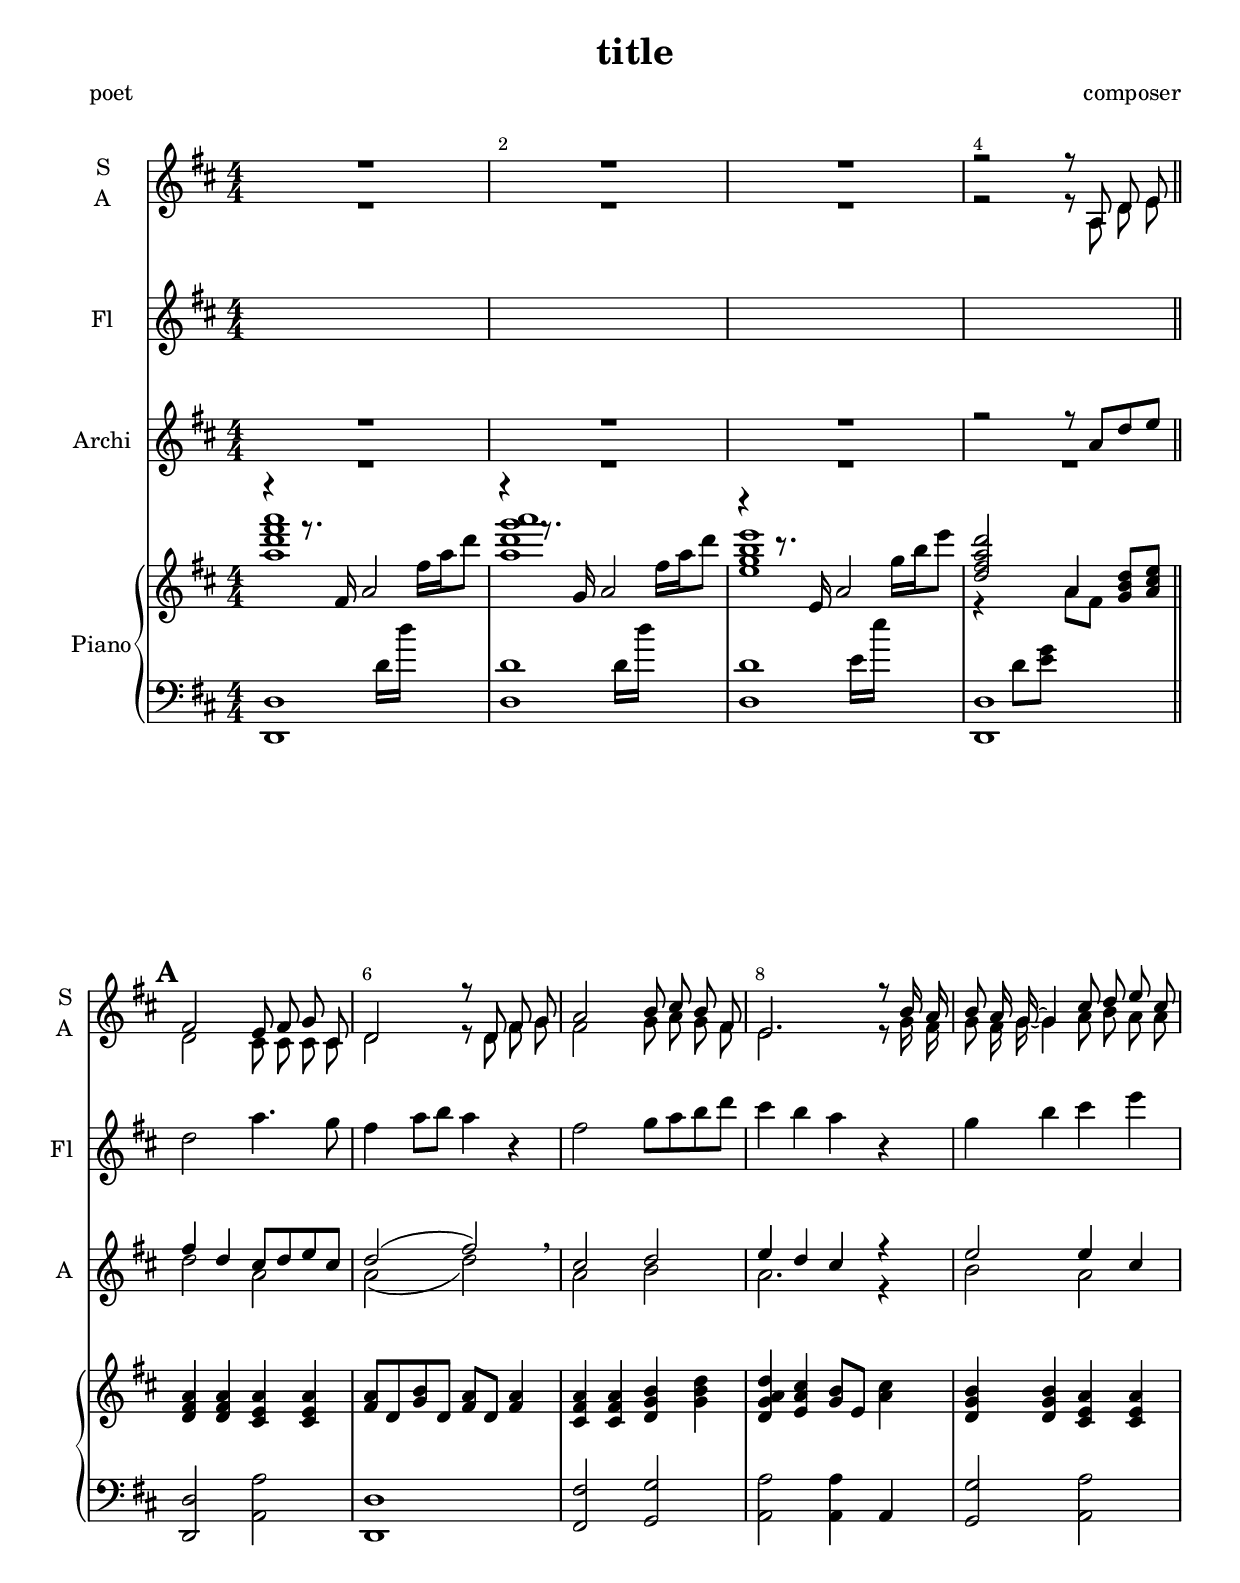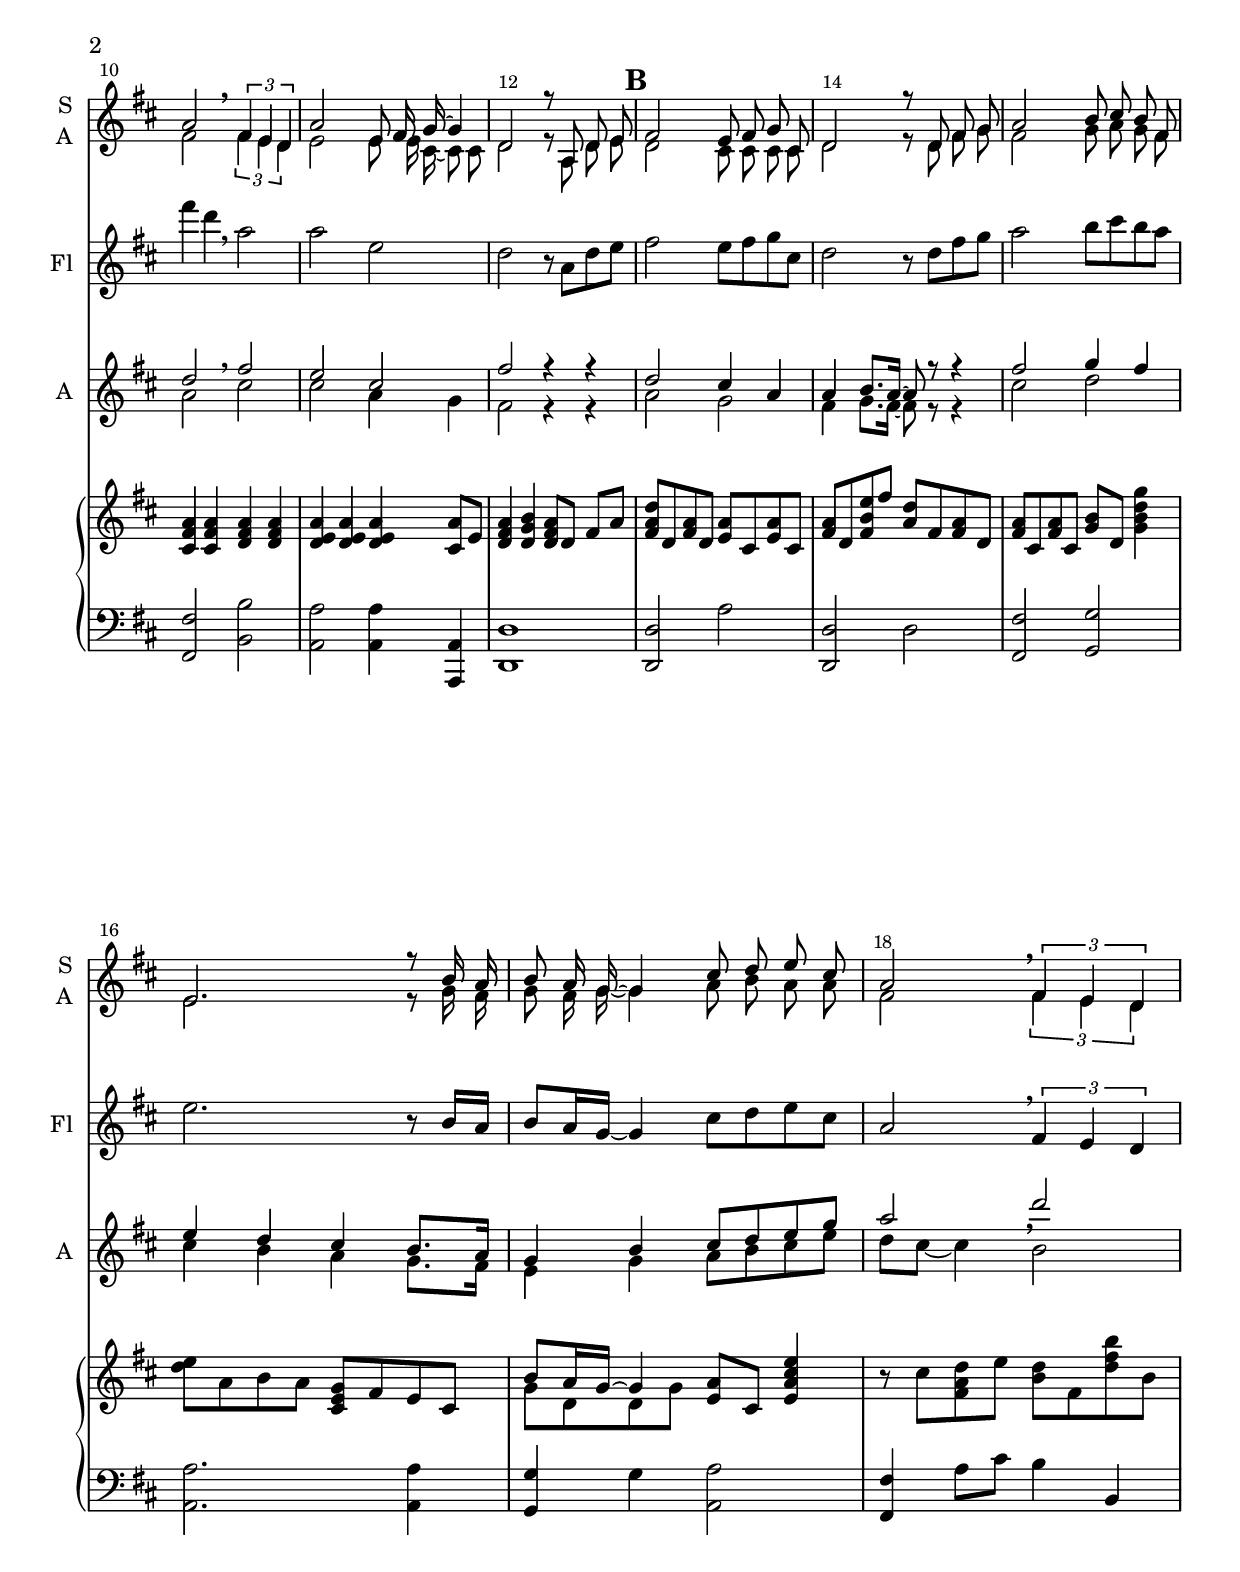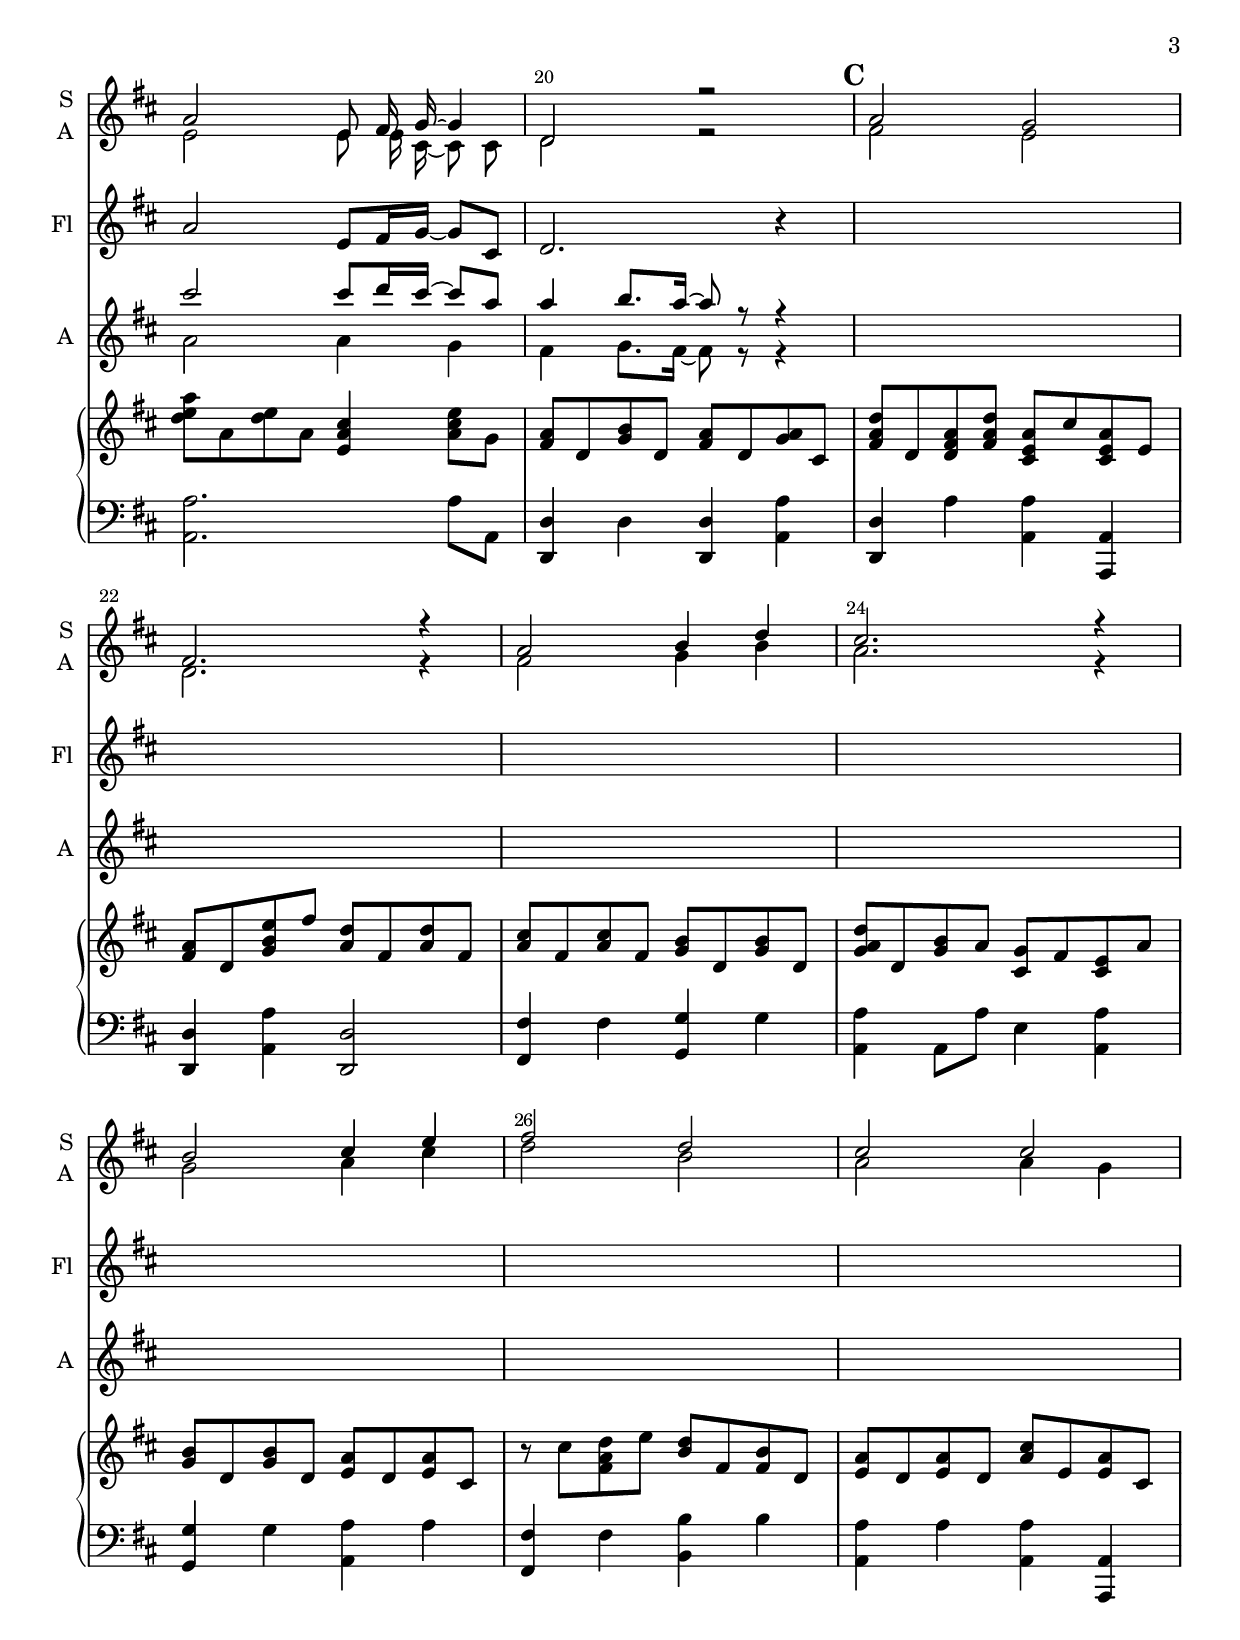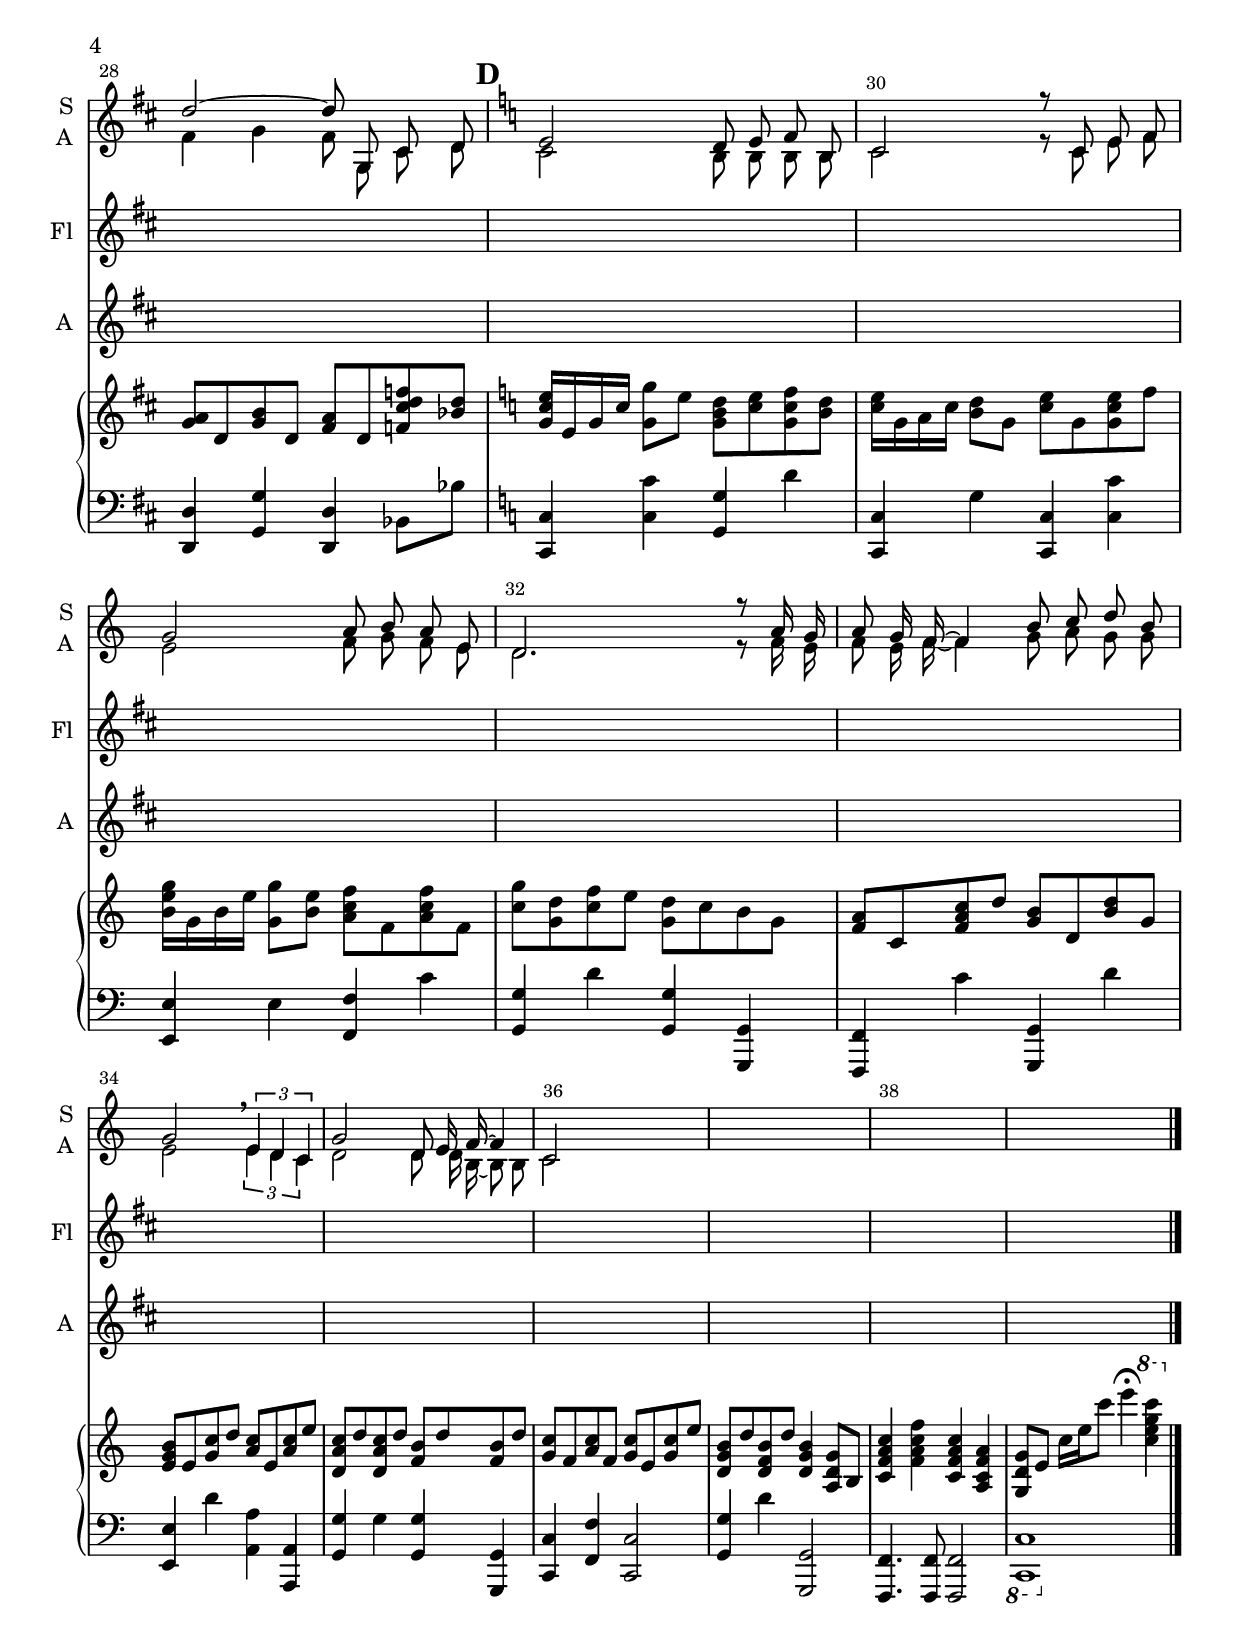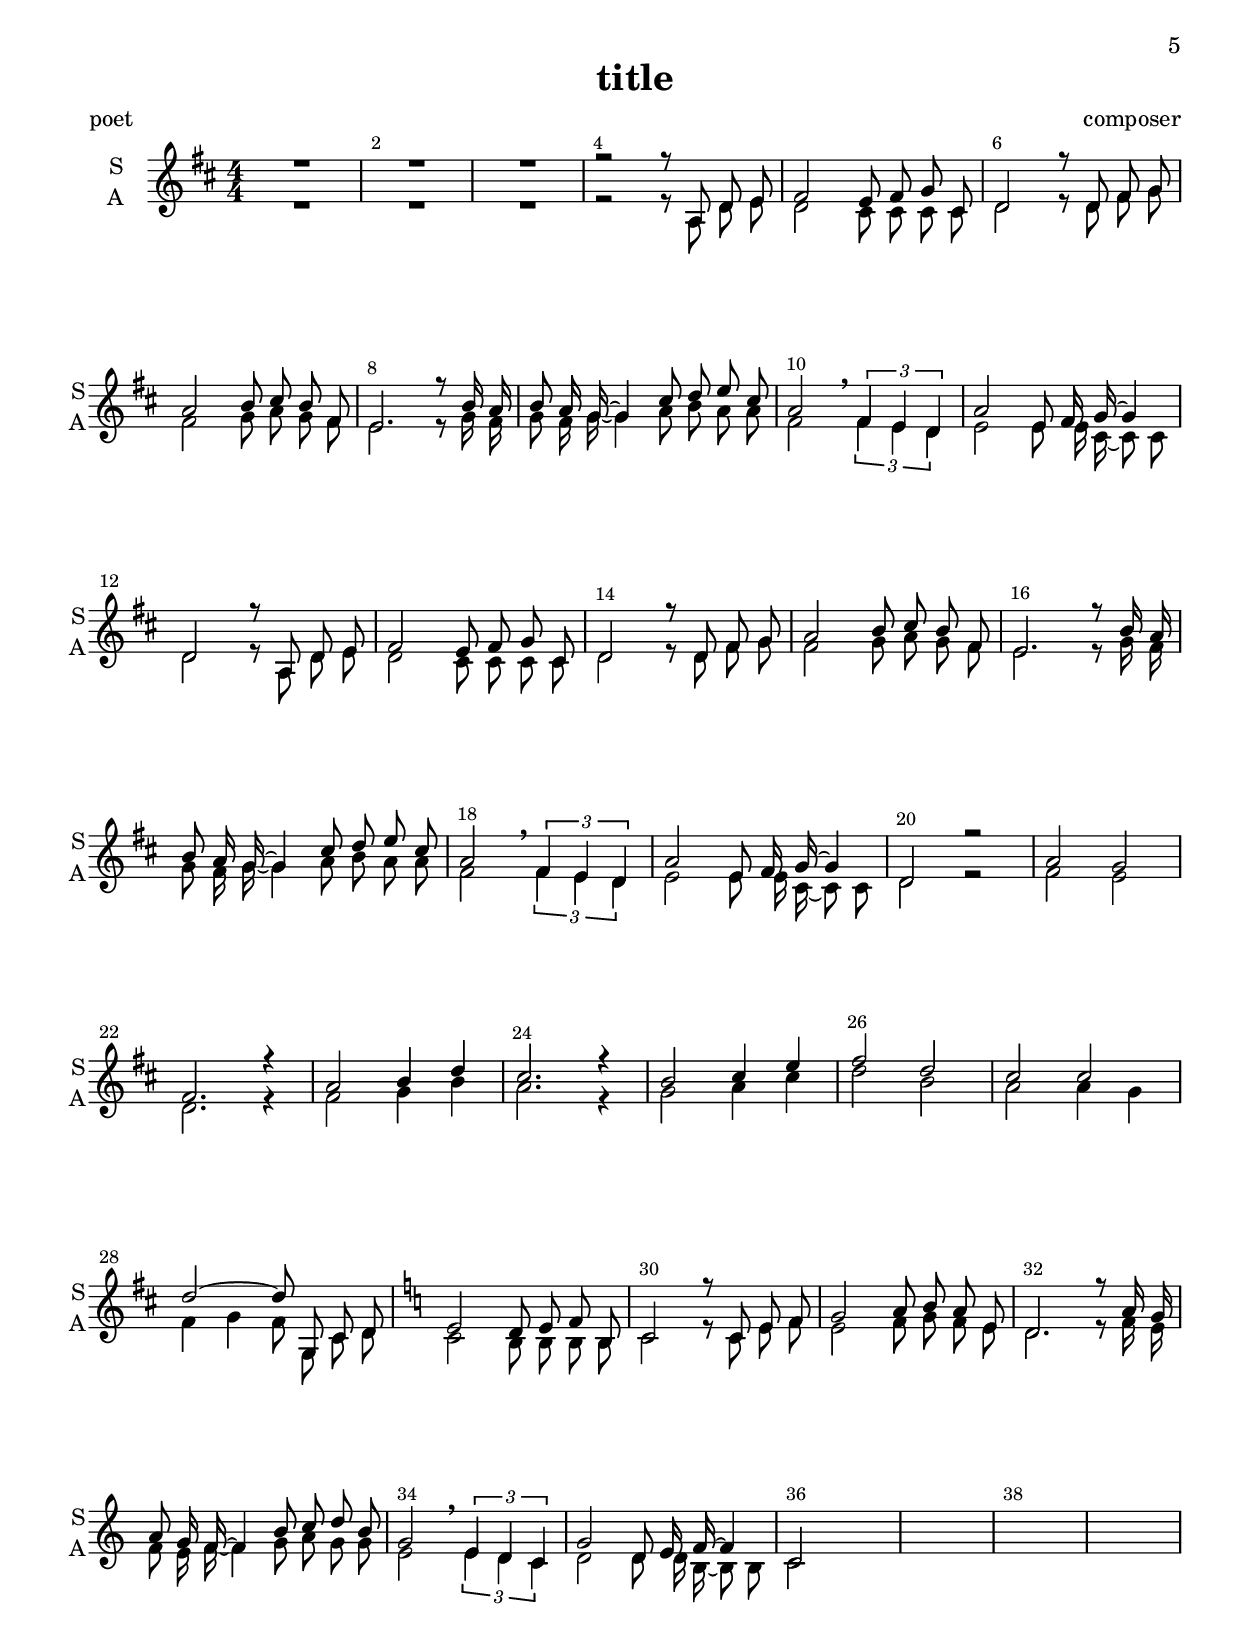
\version "2.18.2"

% закомментируйте строку ниже, чтобы получался pdf с навигацией
%#(ly:set-option 'point-and-click #f)
#(ly:set-option 'midi-extension "mid")
#(set-default-paper-size "a4")
%#(set-global-staff-size 16)

%make visible number of every 2-nd bar
secondbar = {
  \override Score.BarNumber.break-visibility = #end-of-line-invisible
  \override Score.BarNumber.X-offset = #1
  \override Score.BarNumber.self-alignment-X = #LEFT
  \set Score.barNumberVisibility = #(every-nth-bar-number-visible 2)
    \set Score.markFormatter = #format-mark-box-numbers
}

%use this as temporary line break
abr = { \break }

% uncommend next line when finished
abr = {}

\header {
  title = "title"
  composer = "composer"
  %arranger = "arranger"
  poet = "poet"
  % Удалить строку версии LilyPond 
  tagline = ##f
}

\paper {
  top-margin = 15
  left-margin = 15
  right-margin = 10
  bottom-margin = 15
  indent = 10
  %ragged-bottom = ##t
  ragged-last-bottom = ##f
}

global = {
 
  \time 4/4
  \numericTimeSignature
    \set Score.markFormatter = #format-mark-box-numbers
      \override Score.BarNumber.break-visibility = #end-of-line-invisible
  \override Score.BarNumber.X-offset = #1
  \override Score.BarNumber.self-alignment-X = #LEFT
  \set Score.barNumberVisibility = #(every-nth-bar-number-visible 2)
}

abr = { \break }
%abr = {}

scoreVoice = \relative c'' {
  \global
   \key b \major
  \dynamicUp
  \autoBeamOff
%  \tempo "Andantino"
  R1*4
  \mark \default
  dis2 cis8[ dis] e[ ais,] |
  b2. dis8[ e] |
  fis2 gis8[ ais] gis[ dis] |
  cis2. r8 gis'16[ fis] |
  gis8[ fis16 e]~ e4 ais8[ b] cis[ ais] | \abr
  
  fis2 \tuplet 3/2 { dis4 cis b} |
  fis'2 cis8[ dis16 e~] e8[ ais,] |
  b2. r8 cis8 |
  \mark \default 
  dis2 cis8[ dis] e[ ais,] |
  b2. dis8[ e] |
  fis2 <gis b>8[ <ais cis>] <gis b>[ <dis gis>] | \abr
  
  fis2. r8 gis16[ fis] |
  gis2 ais8[ b] cis[ ais] |
  <fis dis>2 dis4 cis8[ b] |
  fis'2 cis8[ dis16 e~] e8[ ais,16 b~] |
  b2~ b8[ cis] dis[ cis] |
  \mark \default
  dis2 cis8[ dis] e[ ais,] | \abr
  
  b2. dis8[ e] |
  fis2 gis8[ ais] gis[ dis] |
  cis2. r8 gis'16[ fis] |
  gis8[ fis16 e~] e4 ais8[ b] cis[ ais] |
  fis2 \tuplet 3/2 { dis4 cis b } |
  fis'2 cis8[ dis16 e~] e8[ ais,16 b~] | \abr
  
  b2. r4 |
  \mark \default 
  \key c\major <c c'>2 <b b'> |
  <c c'>2 r4 r |
  b'2 <a c>8[ <b d>] <a c>[ <e c>] |
  g2. r8 a16[ g] |
  a8[ g16 f~] f4 b8[ c] d[ b] | \abr
  
  g2 \tuplet 3/2 { e4 d c } |
  g'2 d8[ e16 f~] f8[ b,16 c~] |
  c2~ c8[ d] e[ c] |
  g'2 f8[ e16 f~] f8[ b,16 c~] |
  c1~ |
  c
}

sone = \relative c' {
  
  fis2 e8 fis g cis, |
  d2 r8 d fis g |
  a2 b8 cis b fis |
  e2. r8 b'16 a |
  b8 a16 g~ g4 cis8 d e cis |
  a2 \breathe \tuplet 3/2 { fis4 e d } |
  a'2 e8 fis16 g~ g4 |
  d2
}

sthree = \relative c'' {
  a2 g |
  fis2. r4 |
  a2 b4 d |
  cis2. r4 |
  b2 cis4 e |
  fis2 d |
  cis cis |
  d2~ d8
}

sopvoice = \relative c' {
  \global
   \key d \major
  \dynamicUp
  \autoBeamOff
%  \tempo "Andantino"
  R1*3
  r2 r8
  a8 d e \sone r8
  a,8 d e\sone r2
  \sthree 
  g,8 cis d \key c\major \transpose d c \sone 
  s2
  s1*3
}


aone = \relative c' {
  
  d2 cis8 cis cis cis |
  d2 r8 d8 fis g |
  fis2 g8 a g fis |
  e2. r8 g16 fis |
  g8 fis16 g~ g4 a8 b a a |
  fis2 \breathe \tuplet 3/2 { fis4 e d } |
  e2 e8 e16 cis~ cis8 cis |
  d2 
}

athree = \relative c' {
  fis2 e |
  d2. r4 |
  fis2 g4 b |
  a2. r4 |
  g2 a4 cis |
  d2 b |
  a2 a4 g |
  fis g fis8
}

altvoice = \relative c' {
  \global
   \key d \major
  \dynamicUp
  \autoBeamOff
%  \tempo "Andantino"
  R1*3
  r2 r8
  a8 d e \aone r8
  a,8 d e \aone r2
  \athree
  g,8 cis d \key c\major \transpose d c \aone

}

scoreVoiceL = \lyricmode {
  
}

scoreVoiceLL = \lyricmode {
 
}

scoreVoiceLLL = \lyricmode {
 
}

scoreVoicePart = \new Staff \with {
 % instrumentName = "Voice"
  midiInstrument = "voice oohs"
  \consists "Ambitus_engraver"
} { \scoreVoice }
\addlyrics { \scoreVoiceL }
\addlyrics { \scoreVoiceLL }
\addlyrics { \scoreVoiceLLL }

U = { \change Staff = right }
D = { \change Staff = left }

righttrans = \relative c''' {
  \key b \major
  \dynamicNeutral
  << \voiceOne <fis b dis fis>1 \new Voice { \voiceThree r4 r8. dis,16 fis2 } \new Voice { \voiceTwo s2 s8 \D b,16[ b'] \U dis[ fis b8] } >>
  << \voiceOne <fis b e fis>1 \new Voice { \voiceThree r4 r8. e,16 fis2 } \new Voice { \voiceTwo s2 s8 \D b,16[ b'] \U dis[ fis b8] } >>
  << \voiceOne <cis, e gis cis>1 \new Voice { \voiceThree r4 r8. cis,16 fis2 } \new Voice { \voiceTwo s2 s8 \D cis16[ cis'] \U e[ gis cis8] } >>
  << { <b, dis fis b>2 fis4 <b gis e>8[ <cis ais fis>]} \\ { \voiceTwo r4 \D b,8[ <cis e>] \U fis8[ dis] } >>
  \bar "||" \abr
  
  \oneVoice \mark \default <b dis fis>4 q <ais cis fis> q |
  <dis fis>8 b <e gis> b <dis fis> b <dis fis>4 |
  <fis dis ais>4 q <gis e b> <b gis e> |
  <b fis e b> <ais fis cis> <gis e>8 cis, <fis ais>4 |
  <gis e b> q <fis cis ais> q | \abr
  
  <fis dis ais> q <fis dis b> q |
  <fis cis b> q q <fis ais,>8 cis |
  <fis dis b>4 <gis e b> <fis dis b>8[ b,] dis[ fis] |
  \mark \default <fis dis b'>8 b, <fis' dis> b, <fis' cis> ais, <fis' cis> ais,
  <fis' dis> b, <dis gis cis> dis' <b fis> dis, <fis dis> b, |
  <dis fis> ais <dis fis> ais <e' gis> b <e gis b e>4 | \abr
  
  <b' cis>8 fis gis fis <e cis ais> dis cis ais |
  << { gis'8 fis16 e~ e4 } \\ { e8 b b e } >> <cis fis> ais <cis fis ais cis>4 |
  r8 ais' <b fis dis> cis <b gis> dis, <b' dis gis> gis |
  <b cis fis>8 fis <b cis> fis <cis fis ais>4 <fis ais cis>8 e |
  <fis dis> b, <gis' e> b, <dis fis> b <e fis> ais, |
  \mark \default <dis fis b> b <b dis fis> <dis fis b> <fis cis ais> ais <fis cis ais> cis | \abr
  
  <dis fis> b <e gis cis> dis' <b fis> dis, <b' fis> dis, |
  <fis ais> dis <fis ais> dis <e gis> b <e gis> b |
  <e fis b>  b <e gis> fis <e ais,> dis <cis ais> fis |
  <e gis> b <e gis> b <cis fis> b <cis fis> ais |
  r8 ais' <b fis dis> cis <b gis>8 dis, <gis dis> b, |
  <cis fis>8 b <cis fis> b <fis' ais> cis <cis fis> ais | \abr
  
  <fis' e> b, <e gis> b <dis fis> b <d ais' b d> <g b> |
}

scoreInstrRight = \relative c'' {
  \global
   \transpose b d \righttrans
   
  \mark \default \key c\major <g c e>16 e g c <g g'>8 e' <d b g> <e c> <f c g> <d b> |
  <e c>16 g, a c <d b>8 g, <c e> g <g c e> f' |
  <g e b>16 g, b e <g g,>8 <e b> <f c a> f, <f' c a> f, |
  <g' c,> <d g,> <c f> e <d g,> c b g |
  <f a> c <f a c> d' <g, b> d < b' d> g | \abr
  
  <e g b> e <g c> d' <c a> e, <a c> e'|
  <c a d,>8 d <c a d,> d <b f> d <b f> d |
  <c g> f, <a c> f <g c> e <g c> e' |
  <b g d> d <b f d> d <b g d>4 <g d a>8 b, |
  <c f a c> 4 <f a c f> <c' a f c> <a f c a> |
  <g d g,>8 e c'16 e c'8 e4\fermata \ottava 1 <c' g e c> \bar "|."
  
  
}

lefttrans = \relative c' { \key b \major
  \dynamicUp
  <b b,>1 |
  <b b'> |
  <b b'> |
  <b b,> | \abr
  
  <b b,>2 <fis fis'> |
  <b b,>1 |
  <dis dis,>2 <e e,> |
  <fis fis,> <fis fis,>4 fis, |
  <e' e,>2 <fis fis,> | \abr
  
  <dis dis,> <gis gis,> |
  <fis fis,> <fis fis,>4 <fis, fis,> |
  <b b,>1 |
  <b b,>2 fis' |
  <b, b,> b |
  <dis dis,> <e e,>2 | \abr
  
  <fis fis,>2. q4 |
  <e e,>4 e <fis fis,>2 |
  <dis dis,>4 fis8[ ais] gis4 gis, |
  <fis' fis,>2. fis8[ fis,] |
  <b b,>4 b <b b,> <fis fis'> |
  <b b,> fis' <fis fis,> <fis, fis,> | \abr
  
  <b b,> <fis fis'> <b b,>2 |
  <dis dis,>4 dis <e e,> e |
  <fis fis,> fis,8[ fis'] cis4 <fis fis,> |
  <e e,>4 e <fis fis,> fis |
  <dis dis,>4 dis <gis gis,> gis |
  <fis, fis'> fis' <fis fis,> <fis, fis,> | \abr
  
  <b b,>4 <e e,> <b b,> g8[ g'] |
   }

scoreInstrLeft = \relative c {
  \global
   \transpose b d \lefttrans
  \key c\major <c c,>4 <c c'> <g g'> d'' |
  <c, c,> g' <c, c,> <c c'> |
  <e e,> e <f f,> c' |
  <g g,> d' <g, g,>4 <g, g,> |
  <f, f'> c''' <g, g,> d'' | \abr
  
  <e, e,> d' <a a,> <a, a,> |
  <g g'>4 g' <g, g'> <g g,> |
  <c c,> <f f,> <c c,>2 |
  <g g'>4 d'' <g,, g,>2 |
  <f f,>4. q8 q2 |
  \ottava -1 <c c,>1
  
}


flone = \relative c'' {
  d2 a'4. g8 |
  fis4 a8 b a4 r |
  fis2 g8 a b d |
  cis4 b a r |
  g b cis e |
  fis d \breathe a2 |
  a e |
  d r8
}

fltwo = \relative c'' {
  a8 d e |
  fis2 e8 fis g cis, |
  d2 r8 d fis g |
  a2 b8 cis b a |
  e2. r8 b16 a |
  b8 a16 g~ g4 cis8 d e cis |
  a2 \breathe \tuplet 3/2 { fis4 e d } |
  a'2 e8 fis16 g~ g8 cis, |
  d2. r4
}

flpart = \relative c {
  \global
  \key d\major
  s1*4
  \flone
  \fltwo
  
  s1*19
}

flscore = \new Staff \with {
  instrumentName = "Fl"
  shortInstrumentName = "Fl"
  midiInstrument = "flute"
} {
  \flpart
}


vloneup = \relative c'' {
  r2 r8 a d e |
  fis4 d cis8 d e cis |
  d2( fis) \breathe |
  cis d |
  e4 d cis r |
  e2 e4 cis |
  d2 \breathe fis |
  e cis |
  fis r4 r
}

vlonedown = \relative c'' {
  d2 a |
  a( d) |
  a b |
  a2. r4 |
  b2 a |
  a cis |
  cis a4 g |
  fis2 r4 r
}

vltwoup = \relative c'' {
  d2 cis4 a |
  a b8. a16~ a8 r r4 |
  fis'2 g4 fis |
  e d cis b8. a16 |
  g4 b cis8 d e g |
  a2 \breathe d |
  cis cis8 d16 cis~ cis8 a |
  a4 b8. a16~ a8 r8 r4
}

vltwodown = \relative c'' {
  a2 g |
  fis4 g8. fis16~ fis8 r r4 |
  cis'2 d |
  cis4 b a g8. fis16 |
  e4 g a8 b cis e |
  d cis~ cis4 \breathe b2 |
  a a4 g |
  fis g8. fis16~ fis8 r r4
}

vlpartup = \relative c {
  \global
  \voiceOne
  
  \key d\major
  R1*3
  \vloneup
  \vltwoup
  s1*19
}

vlpartdown = \relative c {
  \global
  \voiceTwo
  \key d\major
  R1*4
  \vlonedown
  \vltwodown
}

vlscore = \new Staff \with {
  instrumentName = "Archi"
  shortInstrumentName = "A"
  midiInstrument = "violin"
} {
  << \vlpartup  \\ \vlpartdown >>
}

scoreInstrPart =   \new PianoStaff \with {
    instrumentName = "Piano"
  } <<
    \new Staff = "right" \with {
      midiInstrument = "acoustic grand"
    } \scoreInstrRight
    \new Staff = "left" \with {
      midiInstrument = "acoustic grand"
    } { \clef bass \scoreInstrLeft }
  >>



\bookpart {
  \header {
%  piece = "Fis-dur"
  }
  \score {
  %  \transpose f fis
    <<
      \new ChoirStaff <<
         \new Staff = "upstaff" \with {
        instrumentName = \markup { \right-column { "S" "A"  } }
        shortInstrumentName = \markup { \right-column { "S" "A"  } }
        midiInstrument = "voice oohs"
      } << 
        \new Voice = "soprano" { \voiceOne \sopvoice }
        \new Voice = "alto" { \voiceTwo \altvoice }
      >>
%       \scoreVoicePart
     >>
     \flscore
     \vlscore
      \scoreInstrPart
    >>
    \layout { 
      \context {
        \Score
      }
      \context {
        \Staff
      }
    %Metronome_mark_engraver
    }
    \midi {
      \tempo 4=90
    }
  }
}

\bookpart {
  \header {
%  piece = "Fis-dur"
  }
  \score {
  %  \transpose f fis
    <<
      \new ChoirStaff <<
         \new Staff = "upstaff" \with {
        instrumentName = \markup { \right-column { "S" "A"  } }
        shortInstrumentName = \markup { \right-column { "S" "A"  } }
        midiInstrument = "voice oohs"
      } << 
        \new Voice = "soprano" { \voiceOne \sopvoice }
        \new Voice = "alto" { \voiceTwo \altvoice }
      >>
%       \scoreVoicePart
     >>
    >>
    \layout { 
      \context {
        \Score
      }
      \context {
        \Staff
      }
    %Metronome_mark_engraver
    }
    \midi {
      \tempo 4=90
    }
  }
}


